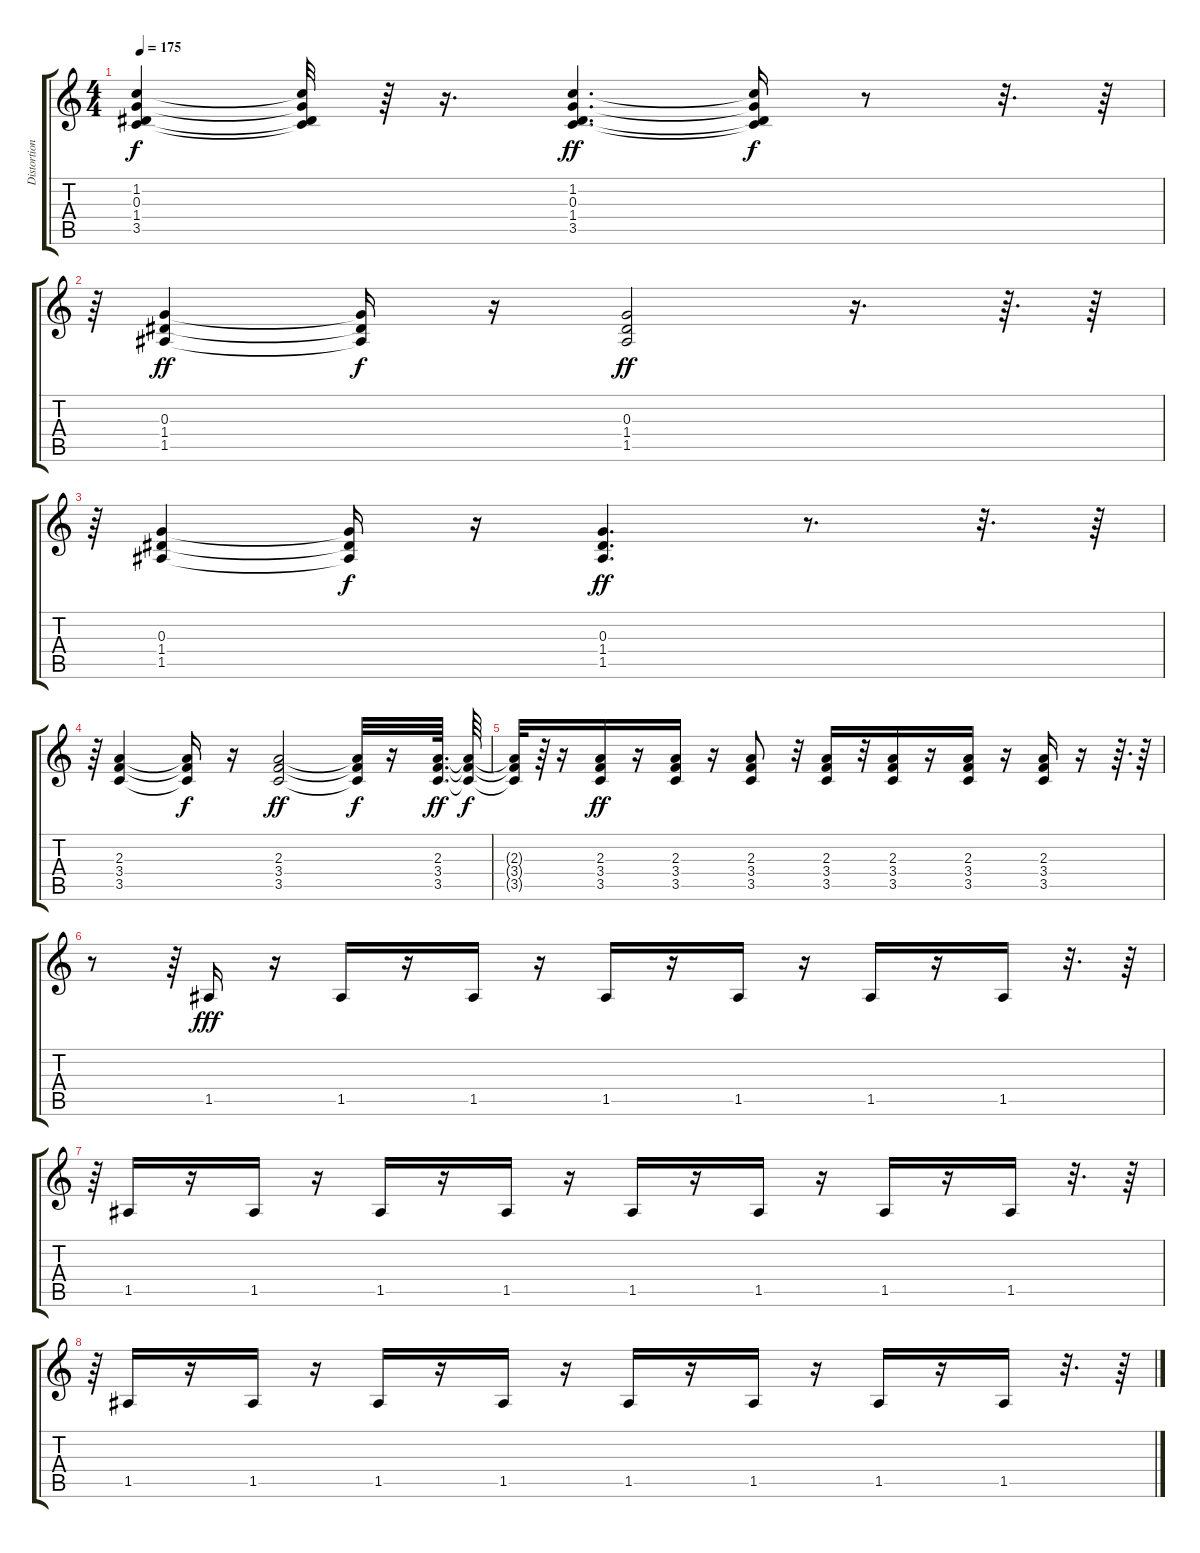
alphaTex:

\track ("Distortion" "Distortion") {instrument overdrivenguitar}
\staff {score tabs}
\tuning (E4 B3 G3 D3 A2 E2) {hide}
\ts (4 4)
\tempo 175
\clef g2
\ks c
(1.2{t} 0.3{t} 1.4{t} 3.5{t}).4{dy f} (1.2{t} 0.3{t} 1.4{t} 3.5{t}).32 r.64 r.16{d} (1.2 0.3 1.4 3.5).4{d dy ff} (1.2{t} 0.3{t} 1.4{t} 3.5{t}).16{dy f} r.8 r.32{d} r.64 |
r.64 (0.3 1.4 1.5).4{dy ff} (0.3{t} 1.4{t} 1.5{t}).16{dy f} r.16 (0.3 1.4 1.5).2{dy ff} r.16{d} r.64{d} r.64 |
r.64 (0.3 1.4 1.5).4 (0.3{t} 1.4{t} 1.5{t}).16{dy f} r.16 (0.3 1.4 1.5).4{d dy ff} r.8{d} r.32{d} r.64 |
r.64 (2.3 3.4 3.5).4 (2.3{t} 3.4{t} 3.5{t}).16{dy f} r.16 (2.3 3.4 3.5).2{dy ff} (2.3{t} 3.4{t} 3.5{t}).32{dy f} r.16 (2.3 3.4 3.5).64{d dy ff} (2.3{t} 3.4{t} 3.5{t}).64{dy f} |
(2.3{t} 3.4{t} 3.5{t}).32 r.64 r.16 (2.3 3.4 3.5).16{dy ff} r.16 (2.3 3.4 3.5).16 r.16 (2.3 3.4 3.5).8 r.32 (2.3 3.4 3.5).16 r.32 (2.3 3.4 3.5).16 r.16 (2.3 3.4 3.5).16 r.16 (2.3 3.4 3.5).16 r.16 r.64{d} r.64 |
r.8 r.64 1.5.16{dy fff} r.16 1.5.16 r.16 1.5.16 r.16 1.5.16 r.16 1.5.16 r.16 1.5.16 r.16 1.5.16 r.32{d} r.64 |
r.64 1.5.16 r.16 1.5.16 r.16 1.5.16 r.16 1.5.16 r.16 1.5.16 r.16 1.5.16 r.16 1.5.16 r.16 1.5.16 r.32{d} r.64 |
r.64 1.5.16 r.16 1.5.16 r.16 1.5.16 r.16 1.5.16 r.16 1.5.16 r.16 1.5.16 r.16 1.5.16 r.16 1.5.16 r.32{d} r.64
